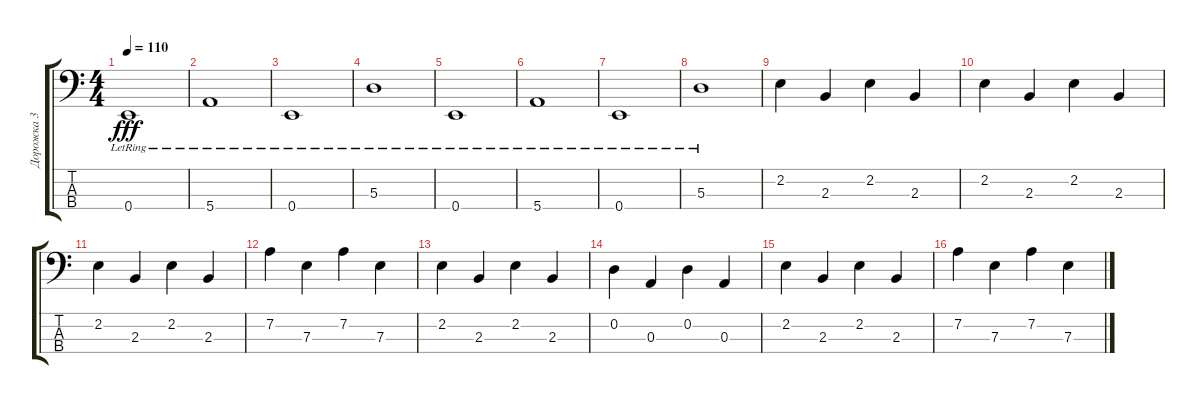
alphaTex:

\track ("Дорожка 3" "Дорожка 3") {instrument electricbasspick}
\staff {score tabs}
\tuning (G2 D2 A1 E1) {hide}
\ts (4 4)
\tempo 110
\clef f4
\ks c
0.4{lr}.1{dy fff instrument electricbasspick} |
5.4{lr}.1 |
0.4{lr}.1 |
5.3{lr}.1 |
0.4{lr}.1 |
5.4{lr}.1 |
0.4{lr}.1 |
5.3{lr}.1 |
2.2.4 2.3.4 2.2.4 2.3.4 |
2.2.4 2.3.4 2.2.4 2.3.4 |
2.2.4 2.3.4 2.2.4 2.3.4 |
7.2.4 7.3.4 7.2.4 7.3.4 |
2.2.4 2.3.4 2.2.4 2.3.4 |
0.2.4 0.3.4 0.2.4 0.3.4 |
2.2.4 2.3.4 2.2.4 2.3.4 |
7.2.4 7.3.4 7.2.4 7.3.4
